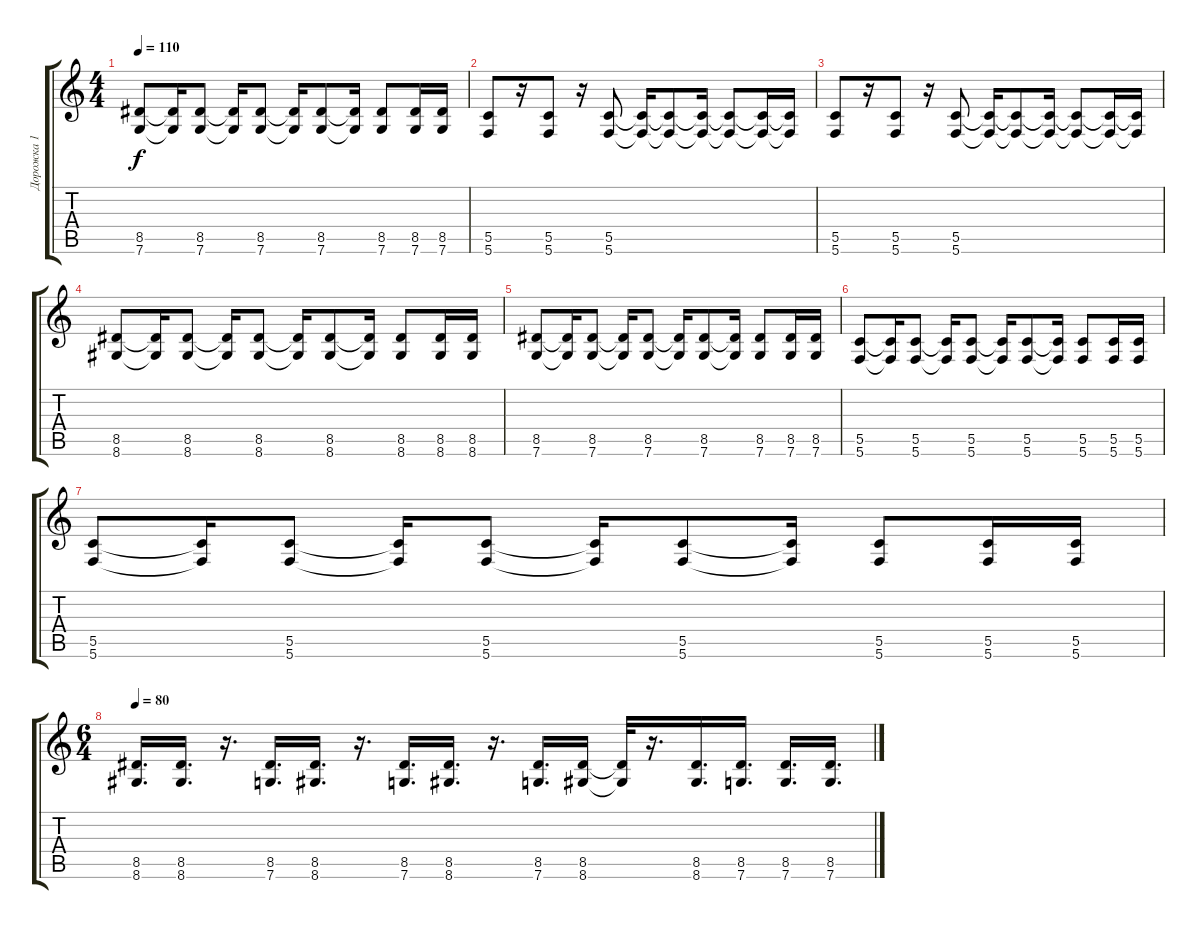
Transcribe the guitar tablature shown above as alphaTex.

\track ("Дорожка 1" "Дорожка 1") {instrument overdrivenguitar}
\staff {score tabs}
\tuning (D4 A3 F3 C3 G2 C2) {hide}
\ts (4 4)
\tempo 110
\clef g2
\ks c
(8.5 7.6).8{dy f} (8.5{t} 7.6{t}).16 (8.5 7.6).8 (8.5{t} 7.6{t}).16 (8.5 7.6).8 (8.5{t} 7.6{t}).16 (8.5 7.6).8 (8.5{t} 7.6{t}).16 (8.5 7.6).8 (8.5 7.6).16 (8.5 7.6).16 |
(5.5 5.6).8 r.16 (5.5 5.6).8 r.16 (5.5 5.6).8 (5.5{t} 5.6{t}).16 (5.5{t} 5.6{t}).8 (5.5{t} 5.6{t}).16 (5.5{t} 5.6{t}).8 (5.5{t} 5.6{t}).16 (5.5{t} 5.6{t}).16 |
(5.5 5.6).8 r.16 (5.5 5.6).8 r.16 (5.5 5.6).8 (5.5{t} 5.6{t}).16 (5.5{t} 5.6{t}).8 (5.5{t} 5.6{t}).16 (5.5{t} 5.6{t}).8 (5.5{t} 5.6{t}).16 (5.5{t} 5.6{t}).16 |
(8.5 8.6).8 (8.5{t} 8.6{t}).16 (8.5 8.6).8 (8.5{t} 8.6{t}).16 (8.5 8.6).8 (8.5{t} 8.6{t}).16 (8.5 8.6).8 (8.5{t} 8.6{t}).16 (8.5 8.6).8 (8.5 8.6).16 (8.5 8.6).16 |
(8.5 7.6).8 (8.5{t} 7.6{t}).16 (8.5 7.6).8 (8.5{t} 7.6{t}).16 (8.5 7.6).8 (8.5{t} 7.6{t}).16 (8.5 7.6).8 (8.5{t} 7.6{t}).16 (8.5 7.6).8 (8.5 7.6).16 (8.5 7.6).16 |
(5.5 5.6).8 (5.5{t} 5.6{t}).16 (5.5 5.6).8 (5.5{t} 5.6{t}).16 (5.5 5.6).8 (5.5{t} 5.6{t}).16 (5.5 5.6).8 (5.5{t} 5.6{t}).16 (5.5 5.6).8 (5.5 5.6).16 (5.5 5.6).16 |
(5.5 5.6).8 (5.5{t} 5.6{t}).16 (5.5 5.6).8 (5.5{t} 5.6{t}).16 (5.5 5.6).8 (5.5{t} 5.6{t}).16 (5.5 5.6).8 (5.5{t} 5.6{t}).16 (5.5 5.6).8 (5.5 5.6).16 (5.5 5.6).16 |
\ts (6 4)
\tempo 80
(8.5 8.6).16{d balance 0} (8.5 8.6).16{d} r.16{d} (8.5 7.6).16{d} (8.5 8.6).16{d} r.16{d} (8.5 7.6).16{d} (8.5 8.6).16{d} r.16{d} (8.5 7.6).16{d} (8.5 8.6).16 (8.5{t} 8.6{t}).32 r.16{d} (8.5 8.6).16{d} (8.5 7.6).16{d} (8.5 7.6).16{d} (8.5 7.6).16{d}
